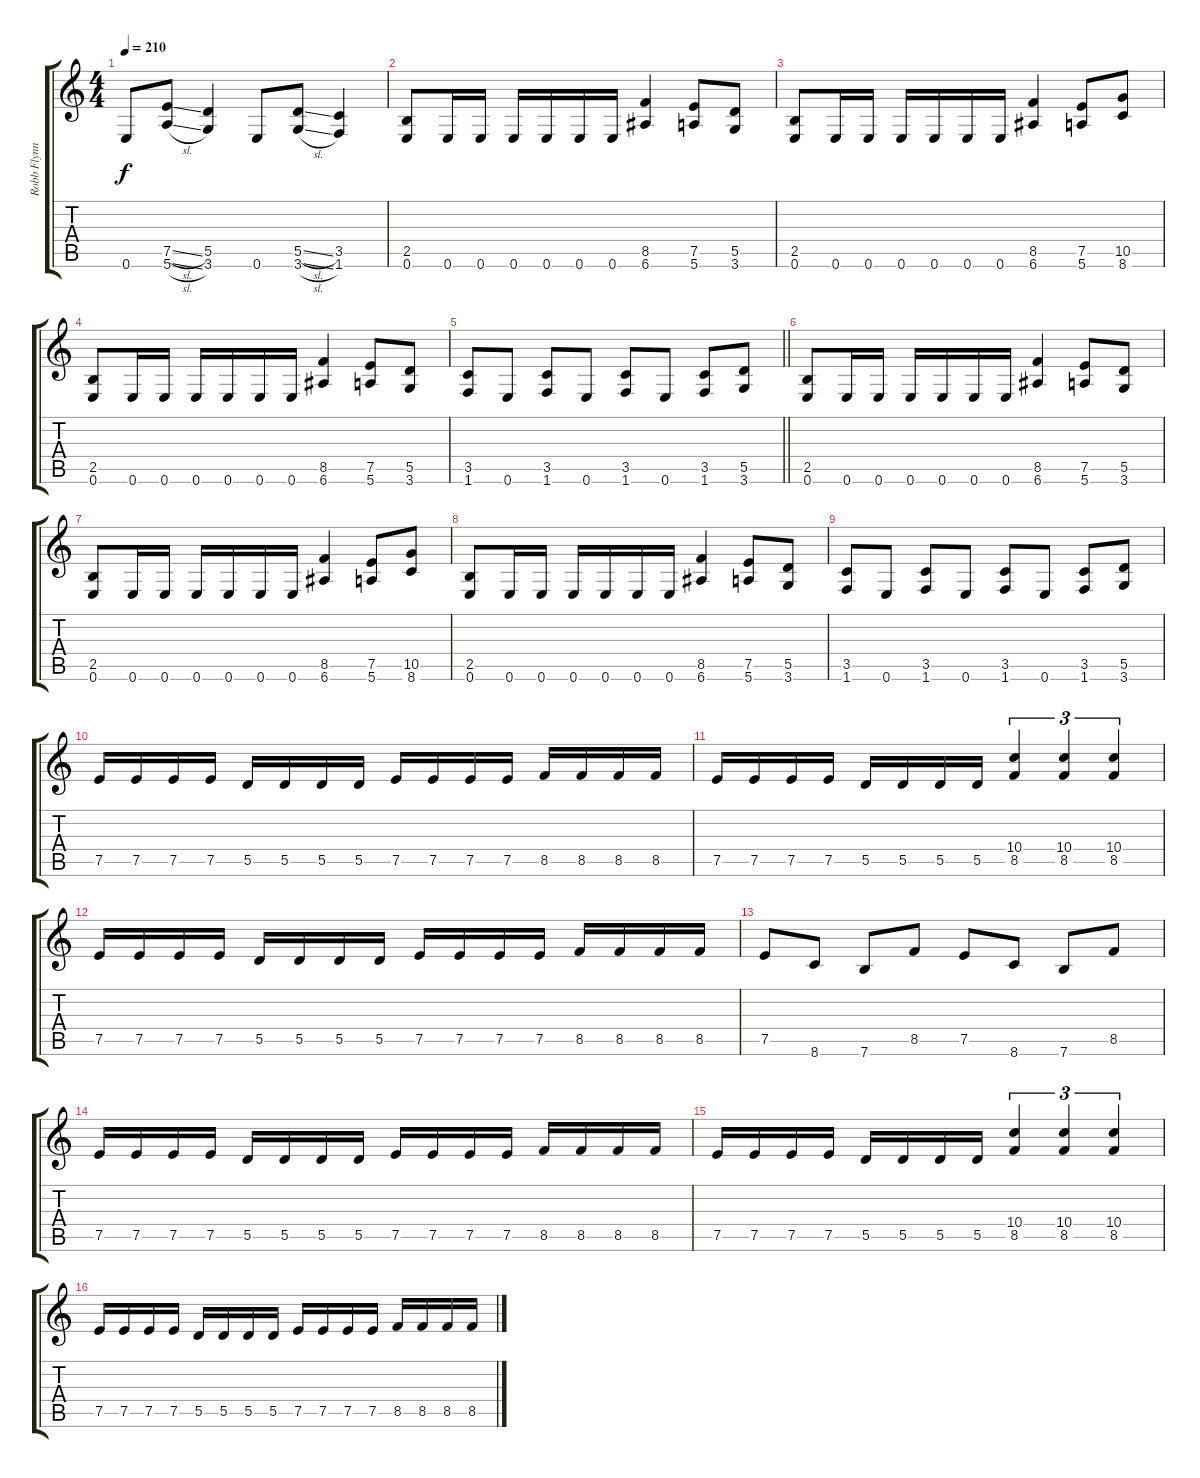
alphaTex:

\track ("Robb Flynn" "Robb Flynn") {instrument distortionguitar}
\staff {score tabs}
\tuning (E4 B3 G3 D3 A2 E2) {hide}
\ts (4 4)
\tempo 210
\clef g2
\ks c
0.6.8{dy f} (7.5{sl} 5.6{sl}).8 (5.5 3.6).4 0.6.8 (5.5{sl} 3.6{sl}).8 (3.5 1.6).4 |
(2.5 0.6).8 0.6.16 0.6.16 0.6.16 0.6.16 0.6.16 0.6.16 (8.5 6.6).4 (7.5 5.6).8 (5.5 3.6).8 |
(2.5 0.6).8 0.6.16 0.6.16 0.6.16 0.6.16 0.6.16 0.6.16 (8.5 6.6).4 (7.5 5.6).8 (10.5 8.6).8 |
(2.5 0.6).8 0.6.16 0.6.16 0.6.16 0.6.16 0.6.16 0.6.16 (8.5 6.6).4 (7.5 5.6).8 (5.5 3.6).8 |
\barLineRight lightlight
(3.5 1.6).8 0.6.8 (3.5 1.6).8 0.6.8 (3.5 1.6).8 0.6.8 (3.5 1.6).8 (5.5 3.6).8 |
(2.5 0.6).8 0.6.16 0.6.16 0.6.16 0.6.16 0.6.16 0.6.16 (8.5 6.6).4 (7.5 5.6).8 (5.5 3.6).8 |
(2.5 0.6).8 0.6.16 0.6.16 0.6.16 0.6.16 0.6.16 0.6.16 (8.5 6.6).4 (7.5 5.6).8 (10.5 8.6).8 |
(2.5 0.6).8 0.6.16 0.6.16 0.6.16 0.6.16 0.6.16 0.6.16 (8.5 6.6).4 (7.5 5.6).8 (5.5 3.6).8 |
(3.5 1.6).8 0.6.8 (3.5 1.6).8 0.6.8 (3.5 1.6).8 0.6.8 (3.5 1.6).8 (5.5 3.6).8 |
7.5.16 7.5.16 7.5.16 7.5.16 5.5.16 5.5.16 5.5.16 5.5.16 7.5.16 7.5.16 7.5.16 7.5.16 8.5.16 8.5.16 8.5.16 8.5.16 |
7.5.16 7.5.16 7.5.16 7.5.16 5.5.16 5.5.16 5.5.16 5.5.16 (10.4 8.5).4{tu (3 2)} (10.4 8.5).4{tu (3 2)} (10.4 8.5).4{tu (3 2)} |
7.5.16 7.5.16 7.5.16 7.5.16 5.5.16 5.5.16 5.5.16 5.5.16 7.5.16 7.5.16 7.5.16 7.5.16 8.5.16 8.5.16 8.5.16 8.5.16 |
7.5.8 8.6.8 7.6.8 8.5.8 7.5.8 8.6.8 7.6.8 8.5.8 |
7.5.16 7.5.16 7.5.16 7.5.16 5.5.16 5.5.16 5.5.16 5.5.16 7.5.16 7.5.16 7.5.16 7.5.16 8.5.16 8.5.16 8.5.16 8.5.16 |
7.5.16 7.5.16 7.5.16 7.5.16 5.5.16 5.5.16 5.5.16 5.5.16 (10.4 8.5).4{tu (3 2)} (10.4 8.5).4{tu (3 2)} (10.4 8.5).4{tu (3 2)} |
7.5.16 7.5.16 7.5.16 7.5.16 5.5.16 5.5.16 5.5.16 5.5.16 7.5.16 7.5.16 7.5.16 7.5.16 8.5.16 8.5.16 8.5.16 8.5.16
